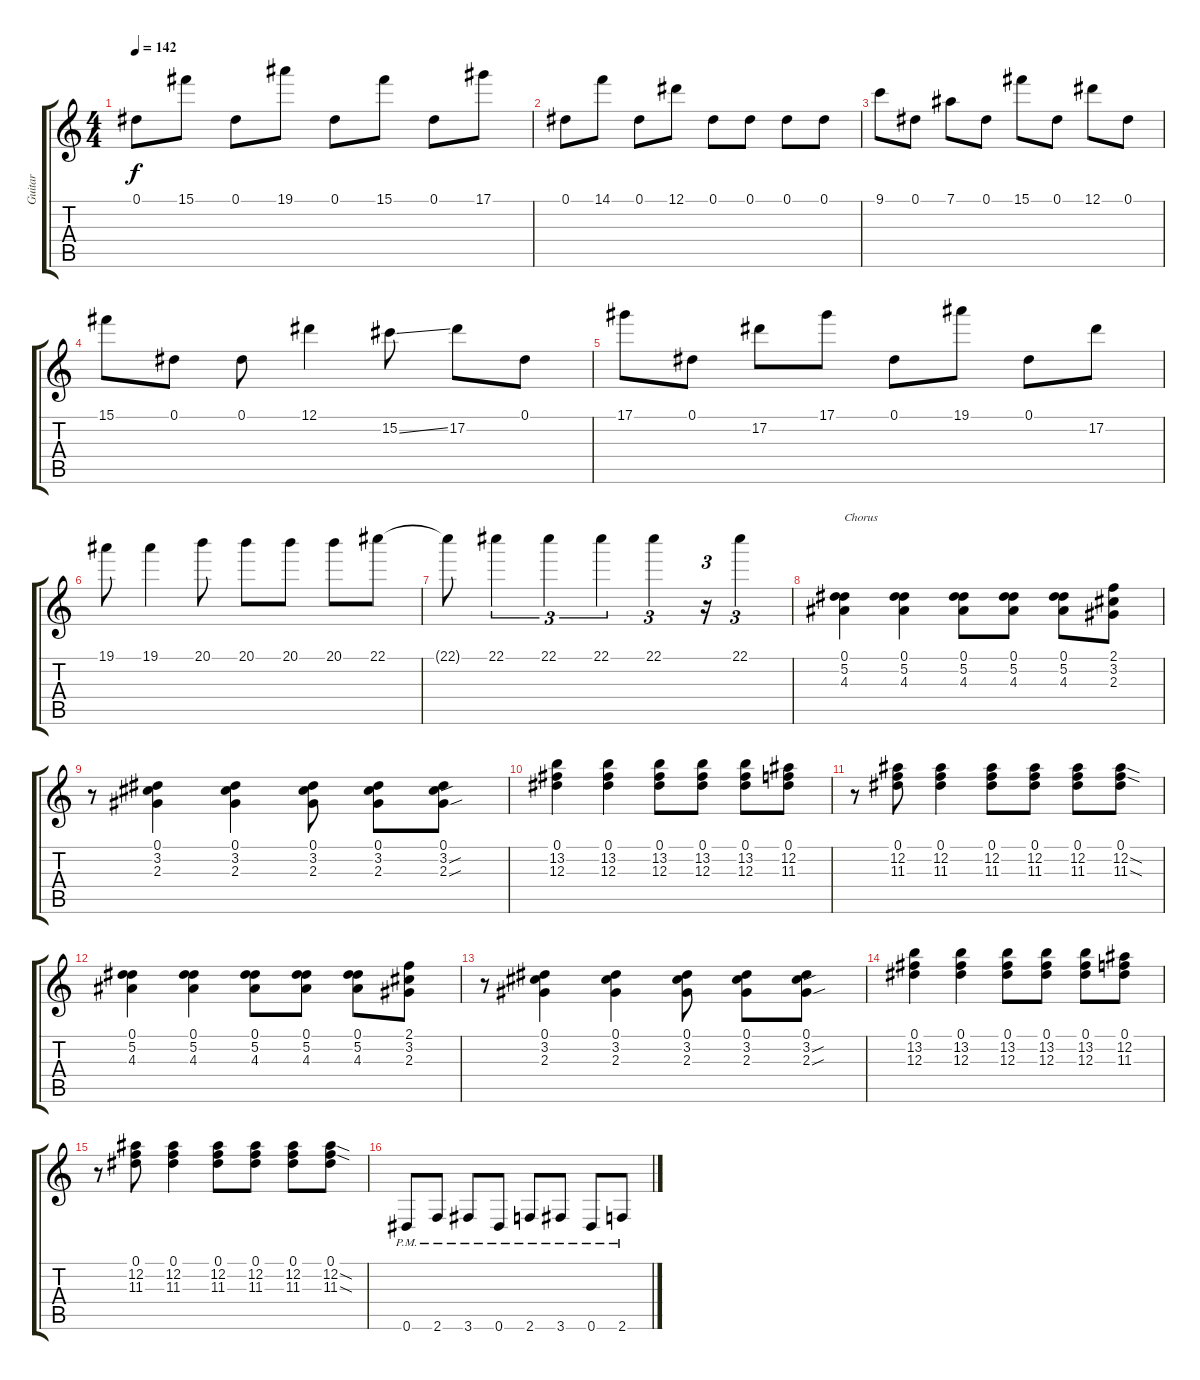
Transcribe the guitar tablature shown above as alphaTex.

\track ("Guitar" "Guitar") {instrument electricguitarclean}
\staff {score tabs}
\tuning (Eb4 Bb3 Gb3 Db3 Ab2 Eb2) {hide}
\ts (4 4)
\tempo 142
\clef g2
\ks c
0.1.8{dy f} 15.1.8 0.1.8 19.1.8 0.1.8 15.1.8 0.1.8 17.1.8 |
0.1.8 14.1.8 0.1.8 12.1.8 0.1.8 0.1.8 0.1.8 0.1.8 |
9.1.8 0.1.8 7.1.8 0.1.8 15.1.8 0.1.8 12.1.8 0.1.8 |
15.1.8 0.1.8 0.1.8 12.1.4 15.2{ss}.8 17.2.8 0.1.8 |
17.1.8 0.1.8 17.2.8 17.1.8 0.1.8 19.1.8 0.1.8 17.2.8 |
19.1.8 19.1.4 20.1.8 20.1.8 20.1.8 20.1.8 22.1.8 |
22.1{t}.8 22.1.4{tu (3 2)} 22.1.4{tu (3 2)} 22.1.4{tu (3 2)} 22.1.4{tu (3 2)} r.16{tu (3 2)} 22.1.4{tu (3 2)} |
(0.1 5.2 4.3).4{txt "Chorus"} (0.1 5.2 4.3).4 (0.1 5.2 4.3).8 (0.1 5.2 4.3).8 (0.1 5.2 4.3).8 (2.1 3.2 2.3).8 |
r.8 (0.1 3.2 2.3).4 (0.1 3.2 2.3).4 (0.1 3.2 2.3).8 (0.1 3.2 2.3).8 (0.1 3.2{sou} 2.3{sou}).8 |
(0.1 13.2 12.3).4 (0.1 13.2 12.3).4 (0.1 13.2 12.3).8 (0.1 13.2 12.3).8 (0.1 13.2 12.3).8 (0.1 12.2 11.3).8 |
r.8 (0.1 12.2 11.3).8 (0.1 12.2 11.3).4 (0.1 12.2 11.3).8 (0.1 12.2 11.3).8 (0.1 12.2 11.3).8 (0.1 12.2{sod} 11.3{sod}).8 |
(0.1 5.2 4.3).4 (0.1 5.2 4.3).4 (0.1 5.2 4.3).8 (0.1 5.2 4.3).8 (0.1 5.2 4.3).8 (2.1 3.2 2.3).8 |
r.8 (0.1 3.2 2.3).4 (0.1 3.2 2.3).4 (0.1 3.2 2.3).8 (0.1 3.2 2.3).8 (0.1 3.2{sou} 2.3{sou}).8 |
(0.1 13.2 12.3).4 (0.1 13.2 12.3).4 (0.1 13.2 12.3).8 (0.1 13.2 12.3).8 (0.1 13.2 12.3).8 (0.1 12.2 11.3).8 |
r.8 (0.1 12.2 11.3).8 (0.1 12.2 11.3).4 (0.1 12.2 11.3).8 (0.1 12.2 11.3).8 (0.1 12.2 11.3).8 (0.1 12.2{sod} 11.3{sod}).8 |
0.6{pm}.8 2.6{pm}.8 3.6{pm}.8 0.6{pm}.8 2.6{pm}.8 3.6{pm}.8 0.6{pm}.8 2.6{pm}.8
